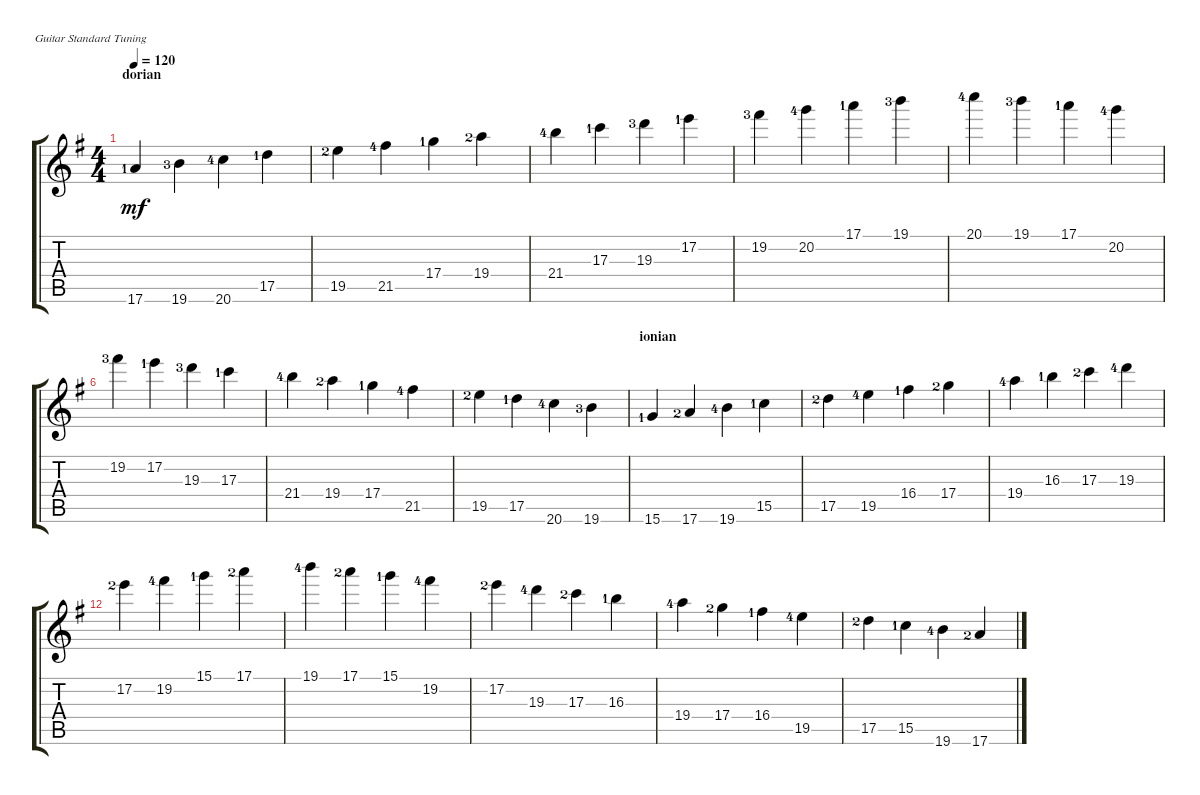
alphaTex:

\defaultSystemsLayout 4
\bracketExtendMode groupsimilarinstruments
\singleTrackTrackNamePolicy hidden
\multiTrackTrackNamePolicy hidden
\firstSystemTrackNameOrientation horizontal
\otherSystemsTrackNameOrientation horizontal
\defaultBarNumberDisplay FirstOfSystem
\track ("Electric Guitar" "E-Gt") {instrument electricguitarclean}
\staff {score tabs}
\tuning (E4 B3 G3 D3 A2 E2)
\ts (4 4)
\section ("" "dorian")
\tempo 120
\clef g2
\scale
0.25
\ks g
17.6{lf 2}.4{dy mf} 19.6{lf 4}.4 20.6{lf 5}.4 17.5{lf 2}.4 |
\scale
0.25 19.5{lf 3}.4 21.5{lf 5}.4 17.4{lf 2}.4 19.4{lf 3}.4 |
\scale
0.25 21.4{lf 5}.4 17.3{lf 2}.4 19.3{lf 4}.4 17.2{lf 2}.4 |
\scale
0.25 19.2{lf 4}.4 20.2{lf 5}.4 17.1{lf 2}.4 19.1{lf 4}.4 |
\scale
0.25 20.1{lf 5}.4 19.1{lf 4}.4 17.1{lf 2}.4 20.2{lf 5}.4 |
\scale
0.25 19.2{lf 4}.4 17.2{lf 2}.4 19.3{lf 4}.4 17.3{lf 2}.4 |
\scale
0.25 21.4{lf 5}.4 19.4{lf 3}.4 17.4{lf 2}.4 21.5{lf 5}.4 |
\scale
0.25 19.5{lf 3}.4 17.5{lf 2}.4 20.6{lf 5}.4 19.6{lf 4}.4 |
\section ("" "ionian")
\scale
0.25 15.6{lf 2}.4 17.6{lf 3}.4 19.6{lf 5}.4 15.5{lf 2}.4 |
\scale
0.25 17.5{lf 3}.4 19.5{lf 5}.4 16.4{lf 2}.4 17.4{lf 3}.4 |
\scale
0.25 19.4{lf 5}.4 16.3{lf 2}.4 17.3{lf 3}.4 19.3{lf 5}.4 |
\scale
0.25 17.2{lf 3}.4 19.2{lf 5}.4 15.1{lf 2}.4 17.1{lf 3}.4 |
\scale
0.25 19.1{lf 5}.4 17.1{lf 3}.4 15.1{lf 2}.4 19.2{lf 5}.4 |
\scale
0.25 17.2{lf 3}.4 19.3{lf 5}.4 17.3{lf 3}.4 16.3{lf 2}.4 |
\scale
0.25 19.4{lf 5}.4 17.4{lf 3}.4 16.4{lf 2}.4 19.5{lf 5}.4 |
\scale
0.25 17.5{lf 3}.4 15.5{lf 2}.4 19.6{lf 5}.4 17.6{lf 3}.4
